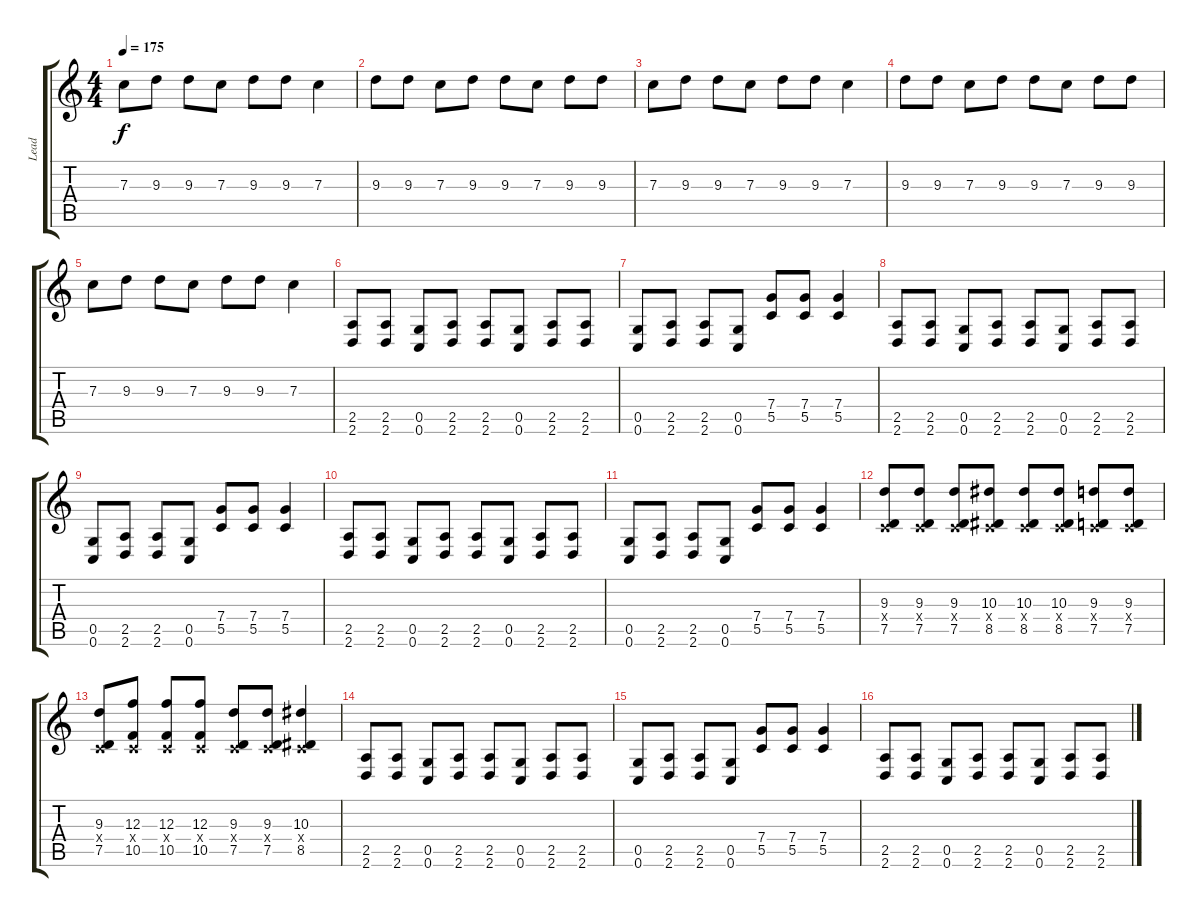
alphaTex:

\track ("Lead" "Lead") {instrument distortionguitar}
\staff {score tabs}
\tuning (D4 A3 F3 C3 G2 C2) {hide}
\ts (4 4)
\tempo 175
\clef g2
\ks c
7.3.8{dy f} 9.3.8 9.3.8 7.3.8 9.3.8 9.3.8 7.3.4 |
9.3.8 9.3.8 7.3.8 9.3.8 9.3.8 7.3.8 9.3.8 9.3.8 |
7.3.8 9.3.8 9.3.8 7.3.8 9.3.8 9.3.8 7.3.4 |
9.3.8 9.3.8 7.3.8 9.3.8 9.3.8 7.3.8 9.3.8 9.3.8 |
7.3.8 9.3.8 9.3.8 7.3.8 9.3.8 9.3.8 7.3.4 |
(2.5 2.6).8 (2.5 2.6).8 (0.5 0.6).8 (2.5 2.6).8 (2.5 2.6).8 (0.5 0.6).8 (2.5 2.6).8 (2.5 2.6).8 |
(0.5 0.6).8 (2.5 2.6).8 (2.5 2.6).8 (0.5 0.6).8 (7.4 5.5).8 (7.4 5.5).8 (7.4 5.5).4 |
(2.5 2.6).8 (2.5 2.6).8 (0.5 0.6).8 (2.5 2.6).8 (2.5 2.6).8 (0.5 0.6).8 (2.5 2.6).8 (2.5 2.6).8 |
(0.5 0.6).8 (2.5 2.6).8 (2.5 2.6).8 (0.5 0.6).8 (7.4 5.5).8 (7.4 5.5).8 (7.4 5.5).4 |
(2.5 2.6).8 (2.5 2.6).8 (0.5 0.6).8 (2.5 2.6).8 (2.5 2.6).8 (0.5 0.6).8 (2.5 2.6).8 (2.5 2.6).8 |
(0.5 0.6).8 (2.5 2.6).8 (2.5 2.6).8 (0.5 0.6).8 (7.4 5.5).8 (7.4 5.5).8 (7.4 5.5).4 |
(9.3 0.4{x} 7.5).8 (9.3 0.4{x} 7.5).8 (9.3 0.4{x} 7.5).8 (10.3 0.4{x} 8.5).8 (10.3 0.4{x} 8.5).8 (10.3 0.4{x} 8.5).8 (9.3 0.4{x} 7.5).8 (9.3 0.4{x} 7.5).8 |
(9.3 0.4{x} 7.5).8 (12.3 0.4{x} 10.5).8 (12.3 0.4{x} 10.5).8 (12.3 0.4{x} 10.5).8 (9.3 0.4{x} 7.5).8 (9.3 0.4{x} 7.5).8 (10.3 0.4{x} 8.5).4 |
(2.5 2.6).8 (2.5 2.6).8 (0.5 0.6).8 (2.5 2.6).8 (2.5 2.6).8 (0.5 0.6).8 (2.5 2.6).8 (2.5 2.6).8 |
(0.5 0.6).8 (2.5 2.6).8 (2.5 2.6).8 (0.5 0.6).8 (7.4 5.5).8 (7.4 5.5).8 (7.4 5.5).4 |
(2.5 2.6).8 (2.5 2.6).8 (0.5 0.6).8 (2.5 2.6).8 (2.5 2.6).8 (0.5 0.6).8 (2.5 2.6).8 (2.5 2.6).8
